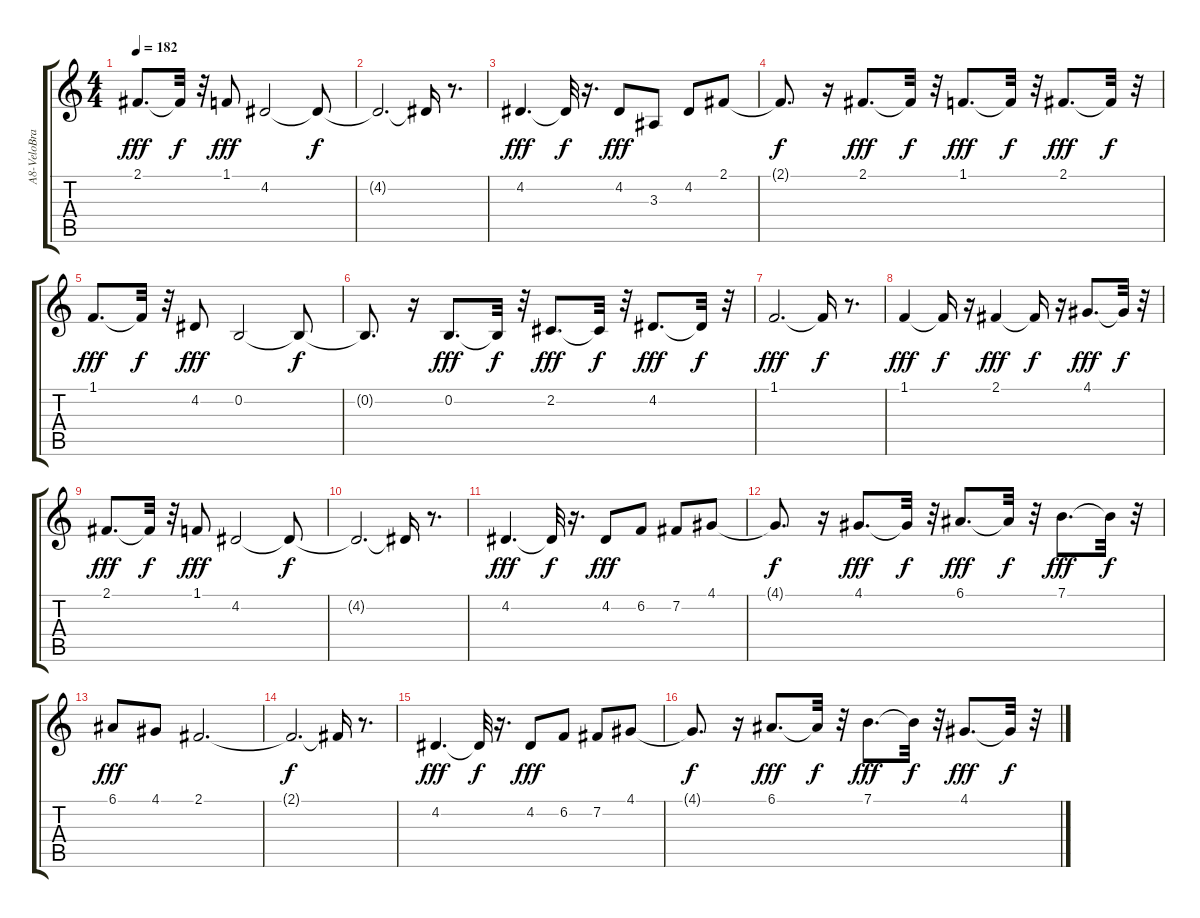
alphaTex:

\track ("A8-VeloBrass 2 " "A8-VeloBra") {instrument synthbrass2}
\staff {score tabs}
\tuning (E4 B3 G3 D3 A2 E2) {hide}
\ts (4 4)
\tempo 182
\clef g2
\ks c
2.1.8{d dy fff} 2.1{t}.32{dy f} r.32 1.1.8{dy fff} 4.2.2 4.2{t}.8{dy f} |
4.2{t}.2{d} 4.2{t}.16 r.8{d} |
4.2.4{d dy fff} 4.2{t}.32{dy f} r.16{d} 4.2.8{dy fff} 3.3.8 4.2.8 2.1.8 |
2.1{t}.8{d dy f} r.16 2.1.8{d dy fff} 2.1{t}.32{dy f} r.32 1.1.8{d dy fff} 1.1{t}.32{dy f} r.32 2.1.8{d dy fff} 2.1{t}.32{dy f} r.32 |
1.1.8{d dy fff} 1.1{t}.32{dy f} r.32 4.2.8{dy fff} 0.2.2 0.2{t}.8{dy f} |
0.2{t}.8{d} r.16 0.2.8{d dy fff} 0.2{t}.32{dy f} r.32 2.2.8{d dy fff} 2.2{t}.32{dy f} r.32 4.2.8{d dy fff} 4.2{t}.32{dy f} r.32 |
1.1.2{d dy fff} 1.1{t}.16{dy f} r.8{d} |
1.1.4{dy fff} 1.1{t}.16{dy f} r.16 2.1.4{dy fff} 2.1{t}.16{dy f} r.16 4.1.8{d dy fff} 4.1{t}.32{dy f} r.32 |
2.1.8{d dy fff} 2.1{t}.32{dy f} r.32 1.1.8{dy fff} 4.2.2 4.2{t}.8{dy f} |
4.2{t}.2{d} 4.2{t}.16 r.8{d} |
4.2.4{d dy fff} 4.2{t}.32{dy f} r.16{d} 4.2.8{dy fff} 6.2.8 7.2.8 4.1.8 |
4.1{t}.8{d dy f} r.16 4.1.8{d dy fff} 4.1{t}.32{dy f} r.32 6.1.8{d dy fff} 6.1{t}.32{dy f} r.32 7.1.8{d dy fff} 7.1{t}.32{dy f} r.32 |
6.1.8{dy fff} 4.1.8 2.1.2{d} |
2.1{t}.2{d dy f} 2.1{t}.16 r.8{d} |
4.2.4{d dy fff} 4.2{t}.32{dy f} r.16{d} 4.2.8{dy fff} 6.2.8 7.2.8 4.1.8 |
4.1{t}.8{d dy f} r.16 6.1.8{d dy fff} 6.1{t}.32{dy f} r.32 7.1.8{d dy fff} 7.1{t}.32{dy f} r.32 4.1.8{d dy fff} 4.1{t}.32{dy f} r.32
